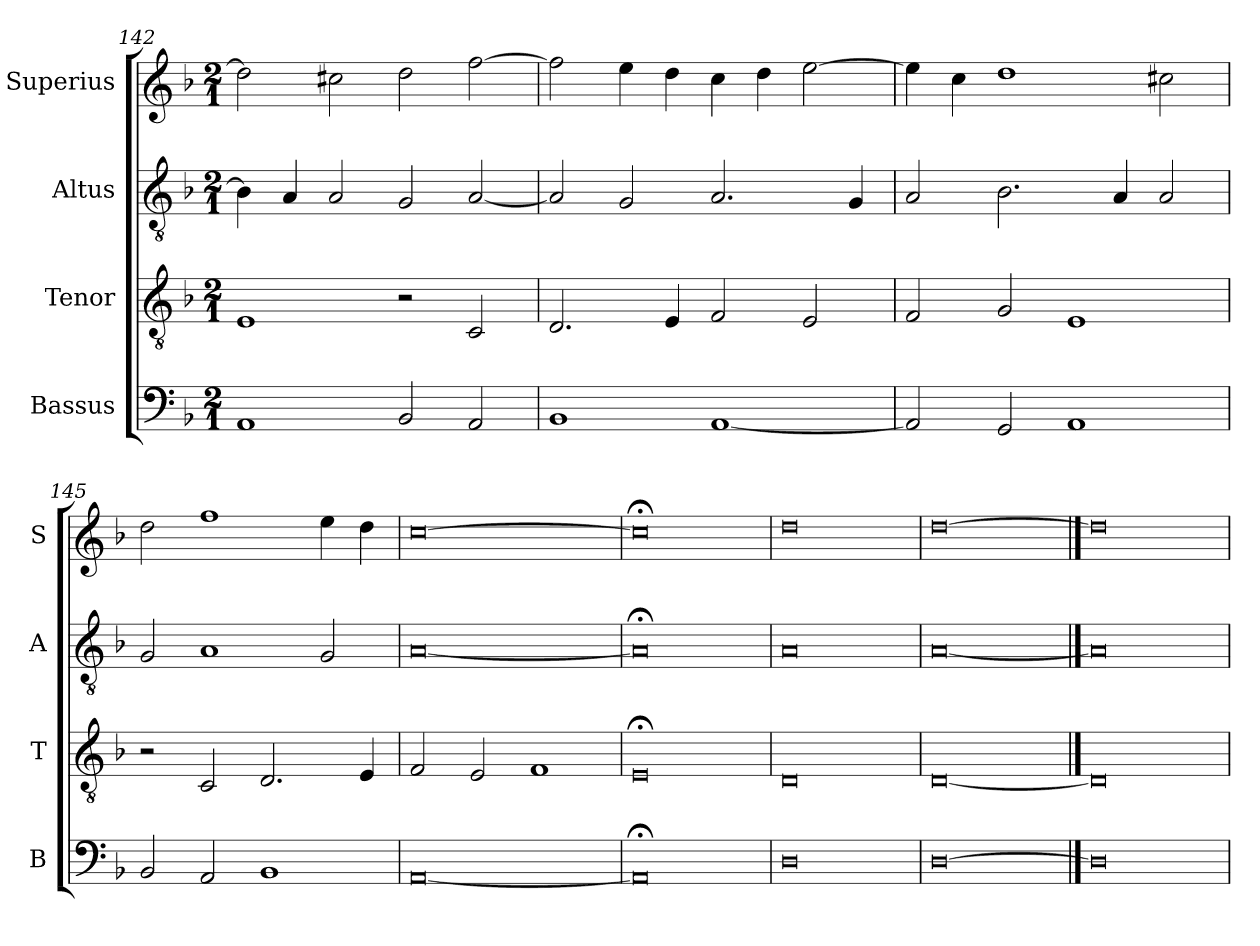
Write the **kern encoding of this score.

**kern	**kern	**kern	**kern
*part4	*part3	*part2	*part1
*staff4	*staff3	*staff2	*staff1
*I"Bassus	*I"Tenor	*I"Altus	*I"Superius
*I'B	*I'T	*I'A	*I'S
*clefF4	*clefGv2	*clefGv2	*clefG2
*k[b-]	*k[b-]	*k[b-]	*k[b-]
*F:	*F:	*F:	*F:
*M2/1	*M2/1	*M2/1	*M2/1
=142	=142	=142	=142
1AA	1E	4B-]	2dd]
.	.	4A	.
.	.	2A	2cc#X
2BB-	2r	2G	2dd
2AA	2C	[2A	[2ff
=143	=143	=143	=143
1BB-	2.D	2A]	2ff]
.	.	2G	4ee
.	4E	.	4dd
[1AA	2F	2.A	4cc
.	.	.	4dd
.	2E	.	[2ee
.	.	4G	.
=144	=144	=144	=144
2AA]	2F	2A	4ee]
.	.	.	4cc
2GG	2G	2.B-	1dd
1AA	1E	.	.
.	.	4A	.
.	.	2A	2cc#X
=145	=145	=145	=145
2BB-	2r	2G	2dd
2AA	2C	1A	1ff
1BB-	2.D	.	.
.	.	2G	4ee
.	4E	.	4dd
=146	=146	=146	=146
[0AA	2F	[0A	[0cc
.	2E	.	.
.	1F	.	.
=147	=147	=147	=147
0AA;<]	0E;<	0A;<]	0cc;<]
=148	=148	=148	=148
0D	0D	0A	0dd
=149	=149	=149	=149
[0D	[0D	[0A	[0dd
==150	==150	==150	==150
0D]	0D]	0A]	0dd]
=	=	=	=
*-	*-	*-	*-
